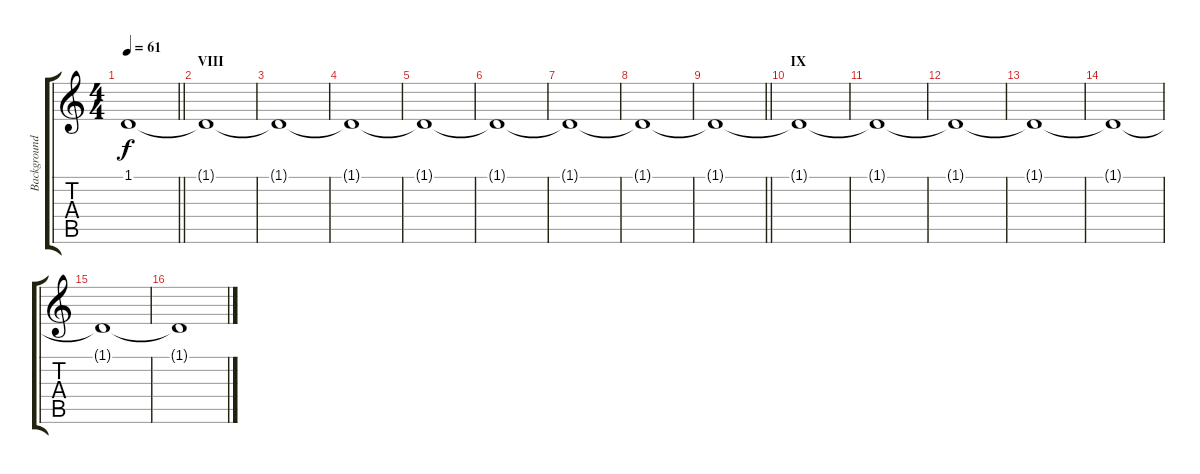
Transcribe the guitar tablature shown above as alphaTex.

\track ("Background" "Background") {instrument lead1square}
\staff {score tabs}
\tuning (Db4 Ab3 E3 B2 Gb2 Db2) {hide}
\ts (4 4)
\tempo 61
\clef g2
\barLineRight lightlight
\ks c
1.1{t}.1{dy f} |
\section ("" "VIII")
1.1{t}.1 |
1.1{t}.1 |
1.1{t}.1 |
1.1{t}.1 |
1.1{t}.1 |
1.1{t}.1 |
1.1{t}.1 |
\barLineRight lightlight
1.1{t}.1 |
\section ("" "IX")
1.1{t}.1 |
1.1{t}.1 |
1.1{t}.1 |
1.1{t}.1 |
1.1{t}.1 |
1.1{t}.1 |
1.1{t}.1
